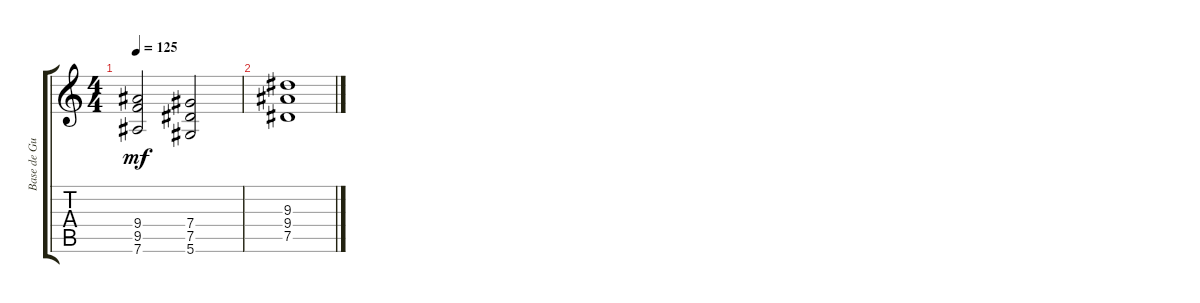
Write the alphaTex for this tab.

\track ("Base de Guitarra" "Base de Gu") {instrument distortionguitar}
\staff {score tabs}
\tuning (Eb4 Bb3 Gb3 Db3 Ab2 Eb2) {hide}
\ts (4 4)
\tempo 125
\clef g2
\ks c
(9.4 9.5 7.6).2{dy mf} (7.4 7.5 5.6).2 |
(9.3 9.4 7.5).1
